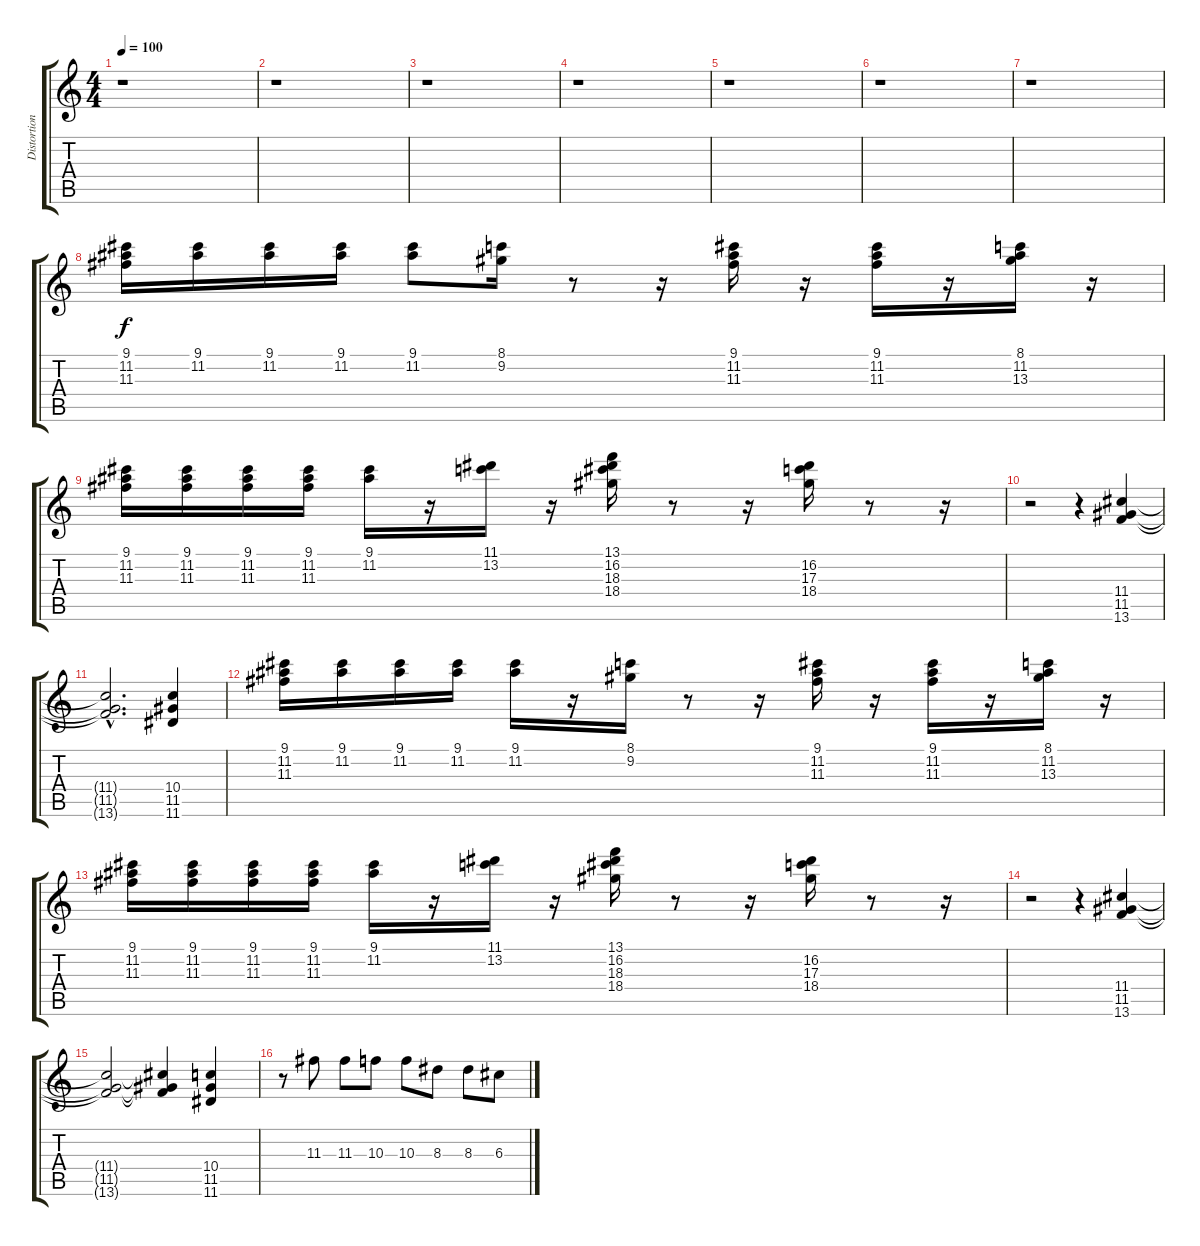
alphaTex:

\track ("Distortion guitar" "Distortion") {instrument distortionguitar}
\staff {score tabs}
\tuning (E4 B3 G3 D3 A2 E2) {hide}
\ts (4 4)
\tempo 100
\clef g2
\ks c
r.1{dy f} |
r.1 |
r.1 |
r.1 |
r.1 |
r.1 |
r.1 |
(9.1 11.2 11.3).16 (9.1 11.2).16 (9.1 11.2).16 (9.1 11.2).16 (9.1 11.2).8 (8.1 9.2).16 r.8 r.16 (9.1 11.2 11.3).16 r.16 (9.1 11.2 11.3).16 r.16 (8.1 11.2 13.3).16 r.16 |
(9.1 11.2 11.3).16 (9.1 11.2 11.3).16 (9.1 11.2 11.3).16 (9.1 11.2 11.3).16 (9.1 11.2).16 r.16 (11.1 13.2).16 r.16 (13.1 16.2 18.3 18.4).16 r.8 r.16 (16.2 17.3 18.4).16 r.8 r.16 |
r.2 r.4 (11.4 11.5 13.6).4 |
(11.4{hac t} 11.5{hac t} 13.6{hac t}).2{d} (10.4 11.5 11.6).4 |
(9.1 11.2 11.3).16 (9.1 11.2).16 (9.1 11.2).16 (9.1 11.2).16 (9.1 11.2).16 r.16 (8.1 9.2).16 r.8 r.16 (9.1 11.2 11.3).16 r.16 (9.1 11.2 11.3).16 r.16 (8.1 11.2 13.3).16 r.16 |
(9.1 11.2 11.3).16 (9.1 11.2 11.3).16 (9.1 11.2 11.3).16 (9.1 11.2 11.3).16 (9.1 11.2).16 r.16 (11.1 13.2).16 r.16 (13.1 16.2 18.3 18.4).16 r.8 r.16 (16.2 17.3 18.4).16 r.8 r.16 |
r.2 r.4 (11.4 11.5 13.6).4 |
(11.4{t} 11.5{t} 13.6{t}).2 (11.4{t} 11.5{t} 13.6{t}).4 (10.4 11.5 11.6).4 |
r.8 11.3.8 11.3.8 10.3.8 10.3.8 8.3.8 8.3.8 6.3.8
